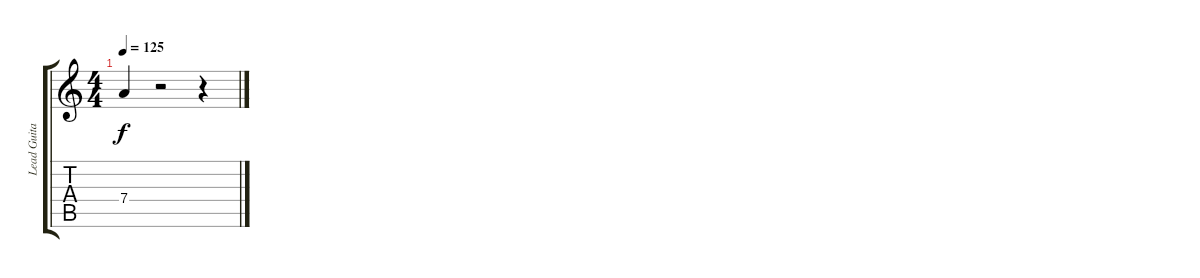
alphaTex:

\track ("Lead Guitar 1" "Lead Guita") {instrument acousticguitarsteel}
\staff {score tabs}
\tuning (E4 B3 G3 D3 A2 E2) {hide}
\ts (4 4)
\tempo 125
\clef g2
\ks c
7.4{t}.4{dy f} r.2 r.4
